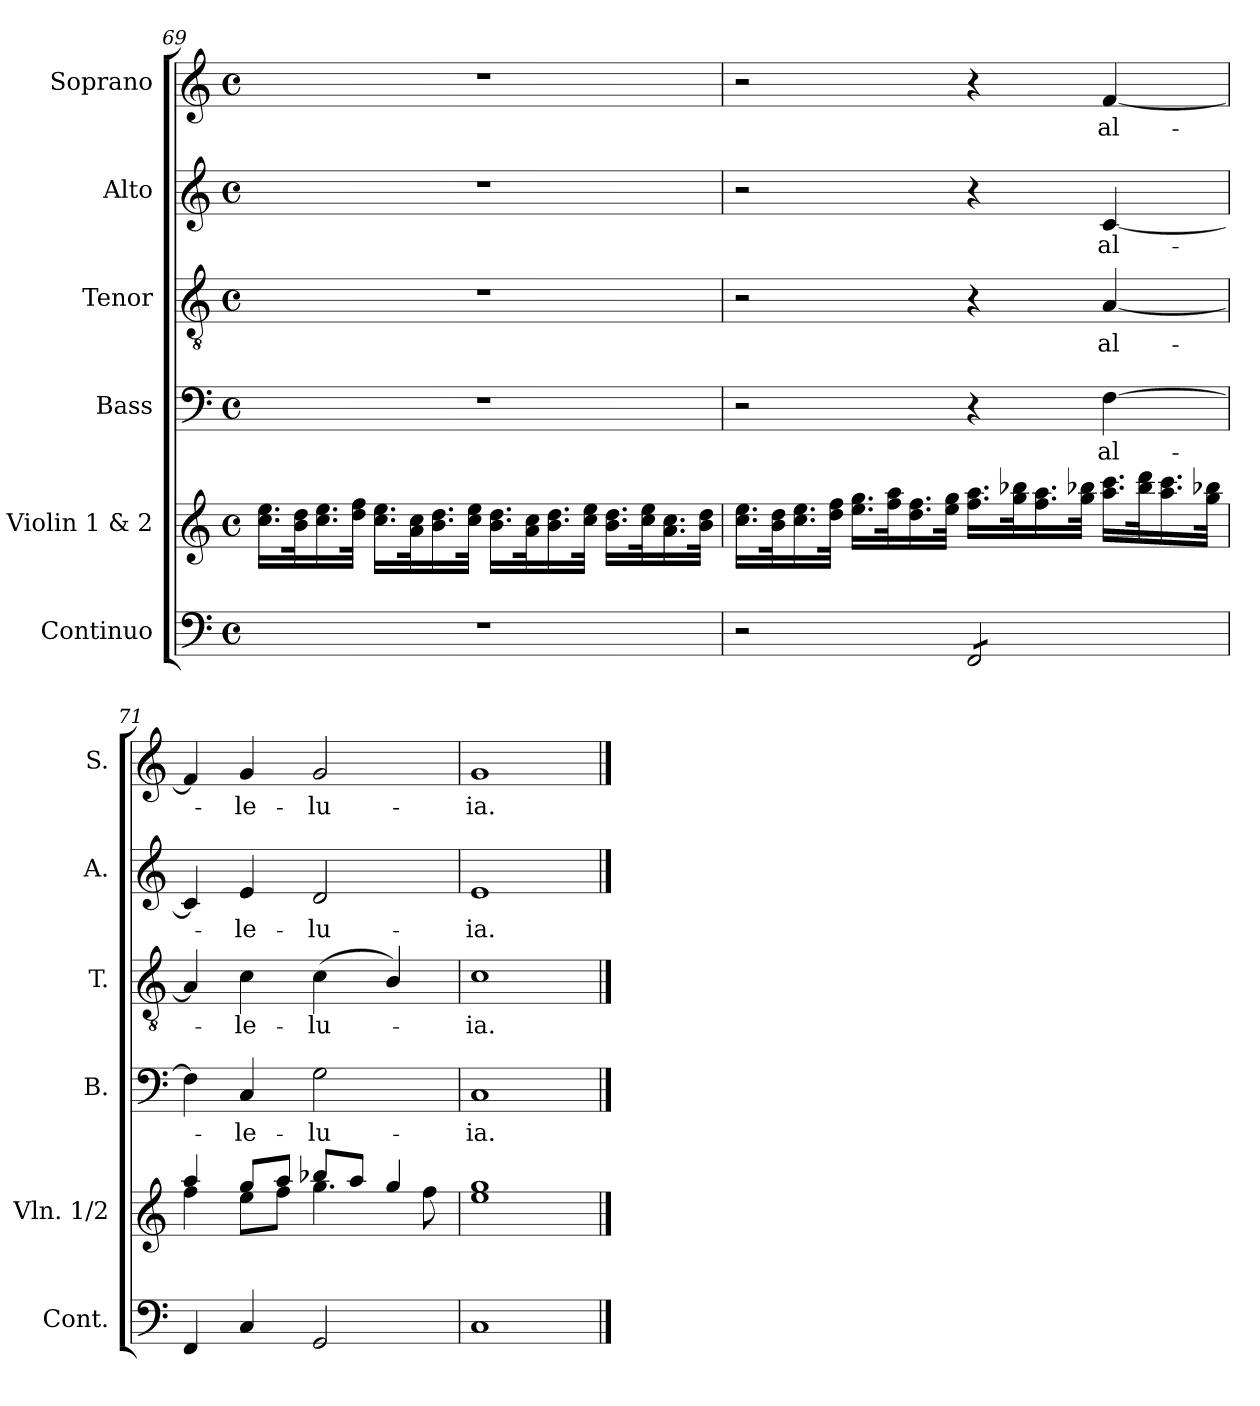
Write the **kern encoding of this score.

**kern	**kern	**kern	**text	**kern	**text	**kern	**text	**kern	**text
*part6	*part5	*part4	*part4	*part3	*part3	*part2	*part2	*part1	*part1
*staff6	*staff5	*staff4	*staff4	*staff3	*staff3	*staff2	*staff2	*staff1	*staff1
*I"Continuo	*I"Violin 1 & 2	*I"Bass	*	*I"Tenor	*	*I"Alto	*	*I"Soprano	*
*I'Cont.	*I'Vln. 1/2	*I'B.	*	*I'T.	*	*I'A.	*	*I'S.	*
*clefF4	*clefG2	*clefF4	*	*clefGv2	*	*clefG2	*	*clefG2	*
*	*	*	*	*ITrd7c12	*	*	*	*	*
*k[]	*k[]	*k[]	*	*k[]	*	*k[]	*	*k[]	*
*C:	*C:	*C:	*	*C:	*	*C:	*	*C:	*
*M4/4	*M4/4	*M4/4	*	*M4/4	*	*M4/4	*	*M4/4	*
*met(c)	*met(c)	*met(c)	*	*met(c)	*	*met(c)	*	*met(c)	*
=69	=69	=69	=69	=69	=69	=69	=69	=69	=69
1r	16.cci\ 16.eeiLL	1r	.	1r	.	1r	.	1r	.
.	32bi\ 32ddik	.	.	.	.	.	.	.	.
.	16.cci\ 16.eei	.	.	.	.	.	.	.	.
.	32ddi\ 32ffiJJk	.	.	.	.	.	.	.	.
.	16.cci\ 16.eeiLL	.	.	.	.	.	.	.	.
.	32ai\ 32ccik	.	.	.	.	.	.	.	.
.	16.bi\ 16.ddi	.	.	.	.	.	.	.	.
.	32cci\ 32eeiJJk	.	.	.	.	.	.	.	.
.	16.bi\ 16.ddiLL	.	.	.	.	.	.	.	.
.	32ai\ 32ccik	.	.	.	.	.	.	.	.
.	16.bi\ 16.ddi	.	.	.	.	.	.	.	.
.	32cci\ 32eeiJJk	.	.	.	.	.	.	.	.
.	16.bi\ 16.ddiLL	.	.	.	.	.	.	.	.
.	32cci\ 32eeik	.	.	.	.	.	.	.	.
.	16.ai\ 16.cci	.	.	.	.	.	.	.	.
.	32bi\ 32ddiJJk	.	.	.	.	.	.	.	.
=70	=70	=70	=70	=70	=70	=70	=70	=70	=70
2r	16.cci\ 16.eeiLL	2r	.	2r	.	2r	.	2r	.
.	32bi\ 32ddik	.	.	.	.	.	.	.	.
.	16.cci\ 16.eei	.	.	.	.	.	.	.	.
.	32ddi\ 32ffiJJk	.	.	.	.	.	.	.	.
.	16.eei\ 16.ggiLL	.	.	.	.	.	.	.	.
.	32ffi\ 32aaik	.	.	.	.	.	.	.	.
.	16.ddi\ 16.ffi	.	.	.	.	.	.	.	.
.	32eei\ 32ggiJJk	.	.	.	.	.	.	.	.
*tremolo	*	*	*	*	*	*	*	*	*
8FFi/L	16.ffi\ 16.aaiLL	4r	.	4r	.	4r	.	4r	.
.	32ggi\ 32bb-Xik	.	.	.	.	.	.	.	.
8FFi/	16.ffi\ 16.aai	.	.	.	.	.	.	.	.
.	32ggi\ 32bb-XiJJk	.	.	.	.	.	.	.	.
!	!	!	!LO:LY:b:color=#000000	!	!	!	!	!	!
!	!	!	!	!	!LO:LY:b:color=#000000	!	!	!	!
!	!	!	!	!	!	!	!LO:LY:b:color=#000000	!	!
!	!	!	!	!	!	!	!	!	!LO:LY:b:color=#000000
8FFi/	16.aai\ 16.ccciLL	[4Fi\	al-	[4AAi/	al-	[4ci/	al-	[4fi/	al-
.	32bb-i\ 32dddik	.	.	.	.	.	.	.	.
8FFi/J	16.aai\ 16.ccci	.	.	.	.	.	.	.	.
*Xtremolo	*	*	*	*	*	*	*	*	*
.	32ggi\ 32bb-XiJJk	.	.	.	.	.	.	.	.
=71	=71	=71	=71	=71	=71	=71	=71	=71	=71
*	*^	*	*	*	*	*	*	*	*
4FFi/	4aai/	4ffi\	4Fi\]	.	4AAi/]	.	4ci/]	.	4fi/]	.
!	!	!	!	!LO:LY:b:color=#000000	!	!	!	!	!	!
!	!	!	!	!	!	!LO:LY:b:color=#000000	!	!	!	!
!	!	!	!	!	!	!	!	!LO:LY:b:color=#000000	!	!
!	!	!	!	!	!	!	!	!	!	!LO:LY:b:color=#000000
4Ci/	8ggi/L	8eei\L	4Ci/	-le-	4Ci\	-le-	4ei/	-le-	4gi/	-le-
.	8aai/J	8ffi\J	.	.	.	.	.	.	.	.
!	!	!	!	!LO:LY:b:color=#000000	!	!	!	!	!	!
!	!	!	!	!	!	!LO:LY:b:color=#000000	!	!	!	!
!	!	!	!	!	!	!	!	!LO:LY:b:color=#000000	!	!
!	!	!	!	!	!	!	!	!	!	!LO:LY:b:color=#000000
2GGi/	8bb-Xi/L	4.ggi\	2Gi\	-lu-	(4Ci\	-lu-	2di/	-lu-	2gi/	-lu-
.	8aai/J	.	.	.	.	.	.	.	.	.
.	4ggi/	.	.	.	4BBi/)	.	.	.	.	.
.	.	8ffi\	.	.	.	.	.	.	.	.
=72	=72	=72	=72	=72	=72	=72	=72	=72	=72	=72
!	!	!	!	!LO:LY:b:color=#000000	!	!	!	!	!	!
!	!	!	!	!	!	!LO:LY:b:color=#000000	!	!	!	!
!	!	!	!	!	!	!	!	!LO:LY:b:color=#000000	!	!
!	!	!	!	!	!	!	!	!	!	!LO:LY:b:color=#000000
1Ci	1ggi	1eei	1Ci	-ia.	1Ci	-ia.	1ei	-ia.	1gi	-ia.
*	*v	*v	*	*	*	*	*	*	*	*
==	==	==	==	==	==	==	==	==	==
*-	*-	*-	*-	*-	*-	*-	*-	*-	*-
